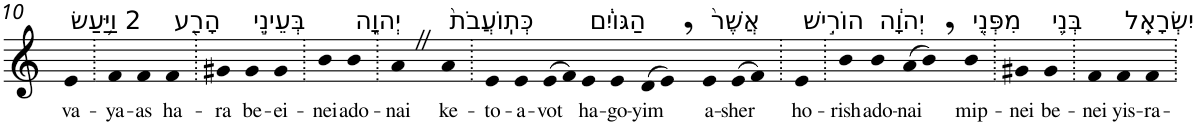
**kern	**text
*part1	*part1
*staff1	*staff1
*I"Piano	*
*I'Pno	*
!!LO:PB:g=z
*clefG2	*
*k[]	*
=10	=10
!LO:TX:a:t=2 וַיַּ֥עַשׂ	!
!	!LO:LY:b
4e	va-
=11.	=11.
!	!LO:LY:b
4f	-ya-
!	!LO:LY:b
4f	-as
!LO:TX:a:t=הָרַ֖ע	!
!	!LO:LY:b
4f	ha-
=12.	=12.
!	!LO:LY:b
4g#X	-ra
!LO:TX:a:t=בְּעֵינֵ֣י	!
!	!LO:LY:b
4g#	be-
!	!LO:LY:b
4g#	-ei-
=13.	=13.
!	!LO:LY:b
4b	-nei
!LO:TX:a:t=יְהוָ֑ה	!
!	!LO:LY:b
4b	ado-
=14.	=14.
!	!LO:LY:b
4aZ	-nai
!LO:TX:a:t=כְּתֽוֹעֲבֹת֙	!
!	!LO:LY:b
4a	ke-
=15.	=15.
!	!LO:LY:b
4e	-to-
!	!LO:LY:b
4e	-a-
!	!LO:LY:b
(>8e	-vot
8f)	.
!LO:TX:a:t=הַגּוֹיִ֔ם	!
!	!LO:LY:b
4e	ha-
!	!LO:LY:b
4e	-go-
!	!LO:LY:b
(>8d	-yim
8e,)	.
!LO:TX:a:t=אֲשֶׁר֙	!
!	!LO:LY:b
4e	a-
!	!LO:LY:b
(>8e	-sher
8f)	.
=16.	=16.
!LO:TX:a:t=הוֹרִ֣ישׁ	!
!	!LO:LY:b
4e	ho-
=17.	=17.
!	!LO:LY:b
4b	-rish
!LO:TX:a:t=יְהוָ֔ה	!
!	!LO:LY:b
4b	ado-
!	!LO:LY:b
(>8a	-nai
8b,)	.
!LO:TX:a:t=מִפְּנֵ֖י	!
!	!LO:LY:b
4b	mip-
=18.	=18.
!	!LO:LY:b
4g#X	-nei
!LO:TX:a:t=בְּנֵ֥י	!
!	!LO:LY:b
4g#	be-
=19.	=19.
!	!LO:LY:b
4f	-nei
!LO:TX:a:t=יִשְׂרָאֵֽל	!
!	!LO:LY:b
4f	yis-
!	!LO:LY:b
4f	-ra-
=.	=.
*-	*-
